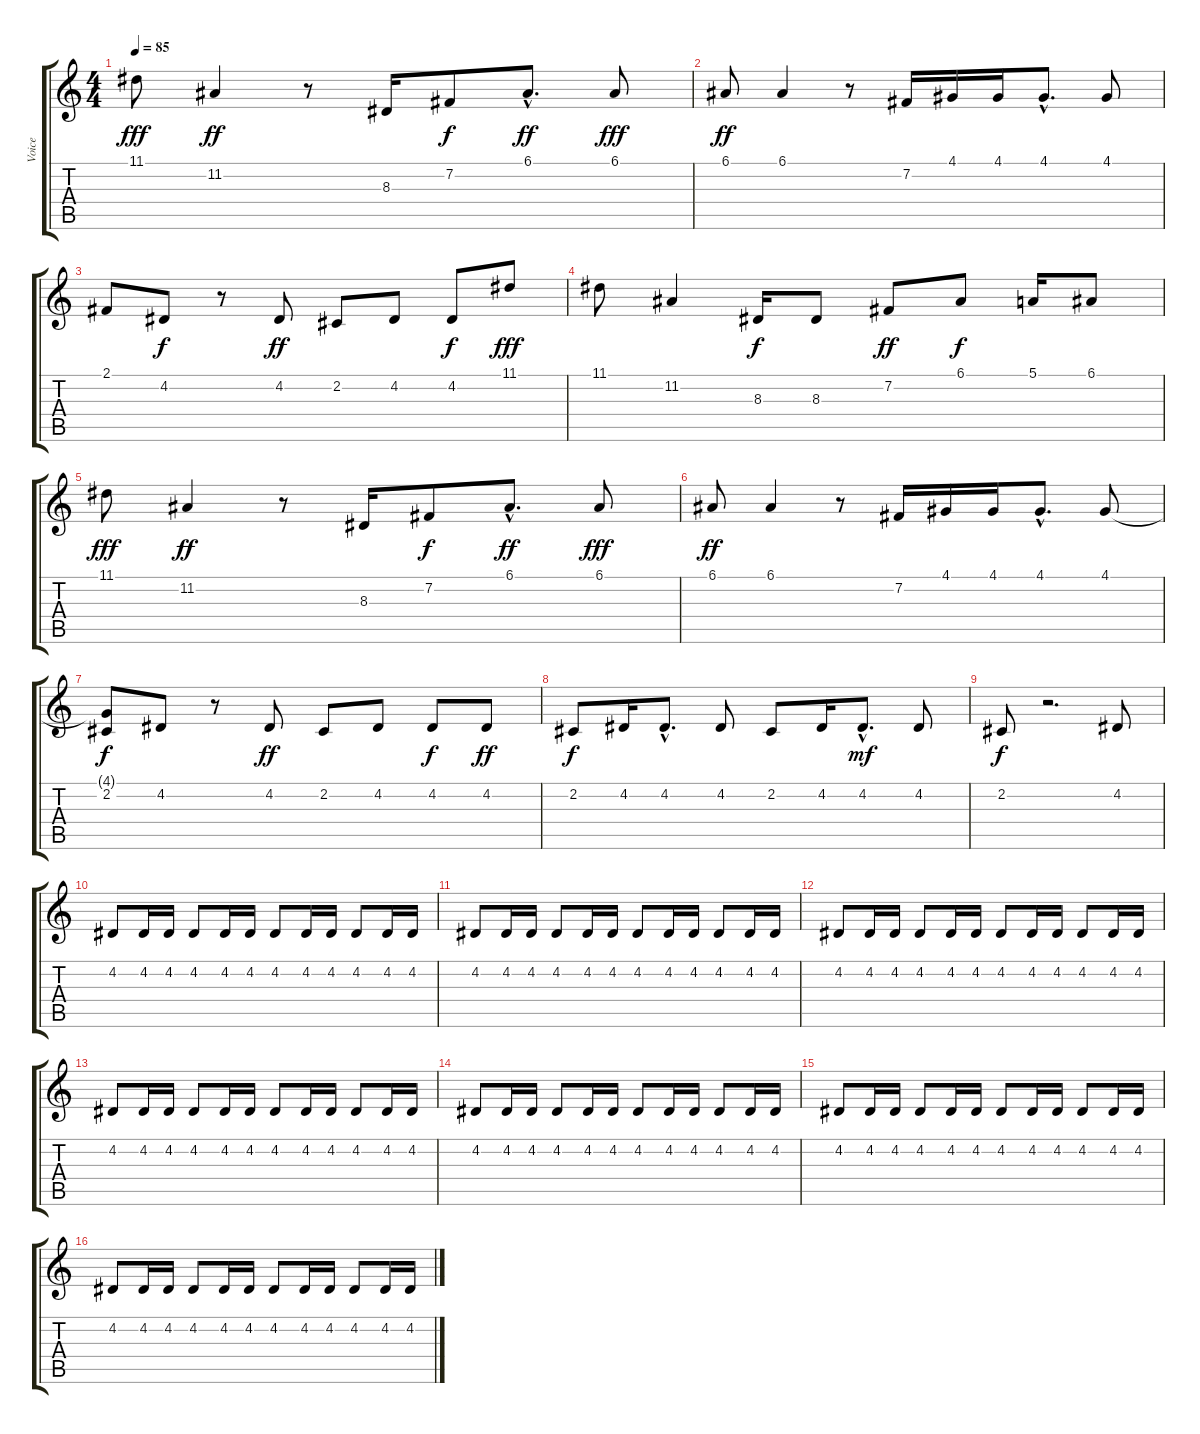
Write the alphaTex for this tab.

\track ("Voice" "Voice") {instrument flute}
\staff {score tabs}
\tuning (E4 B3 G3 D3 A2 E2) {hide}
\ts (4 4)
\tempo 85
\clef g2
\ks c
11.1.8{dy fff} 11.2.4{dy ff} r.8 8.3.16 7.2.8{dy f} 6.1{hac}.8{d dy ff} 6.1.8{dy fff} |
6.1.8{dy ff} 6.1.4 r.8 7.2.16 4.1.16 4.1.16 4.1{hac}.8{d} 4.1.8 |
2.1.8 4.2.8{dy f} r.8 4.2.8{dy ff} 2.2.8 4.2.8 4.2.8{dy f} 11.1.8{dy fff} |
11.1.8 11.2.4 8.3.16{dy f} 8.3.8 7.2.8{dy ff} 6.1.8{dy f} 5.1.16 6.1.8 |
11.1.8{dy fff} 11.2.4{dy ff} r.8 8.3.16 7.2.8{dy f} 6.1{hac}.8{d dy ff} 6.1.8{dy fff} |
6.1.8{dy ff} 6.1.4 r.8 7.2.16 4.1.16 4.1.16 4.1{hac}.8{d} 4.1.8 |
(4.1{t} 2.2).8{dy f} 4.2.8 r.8 4.2.8{dy ff} 2.2.8 4.2.8 4.2.8{dy f} 4.2.8{dy ff} |
2.2.8{dy f} 4.2.16 4.2{hac}.8{d} 4.2.8 2.2.8 4.2.16 4.2{hac}.8{d dy mf} 4.2.8 |
2.2.8{dy f} r.2{d} 4.2.8 |
4.2.8 4.2.16 4.2.16 4.2.8 4.2.16 4.2.16 4.2.8 4.2.16 4.2.16 4.2.8 4.2.16 4.2.16 |
4.2.8 4.2.16 4.2.16 4.2.8 4.2.16 4.2.16 4.2.8 4.2.16 4.2.16 4.2.8 4.2.16 4.2.16 |
4.2.8 4.2.16 4.2.16 4.2.8 4.2.16 4.2.16 4.2.8 4.2.16 4.2.16 4.2.8 4.2.16 4.2.16 |
4.2.8 4.2.16 4.2.16 4.2.8 4.2.16 4.2.16 4.2.8 4.2.16 4.2.16 4.2.8 4.2.16 4.2.16 |
4.2.8 4.2.16 4.2.16 4.2.8 4.2.16 4.2.16 4.2.8 4.2.16 4.2.16 4.2.8 4.2.16 4.2.16 |
4.2.8 4.2.16 4.2.16 4.2.8 4.2.16 4.2.16 4.2.8 4.2.16 4.2.16 4.2.8 4.2.16 4.2.16 |
4.2.8 4.2.16 4.2.16 4.2.8 4.2.16 4.2.16 4.2.8 4.2.16 4.2.16 4.2.8 4.2.16 4.2.16
